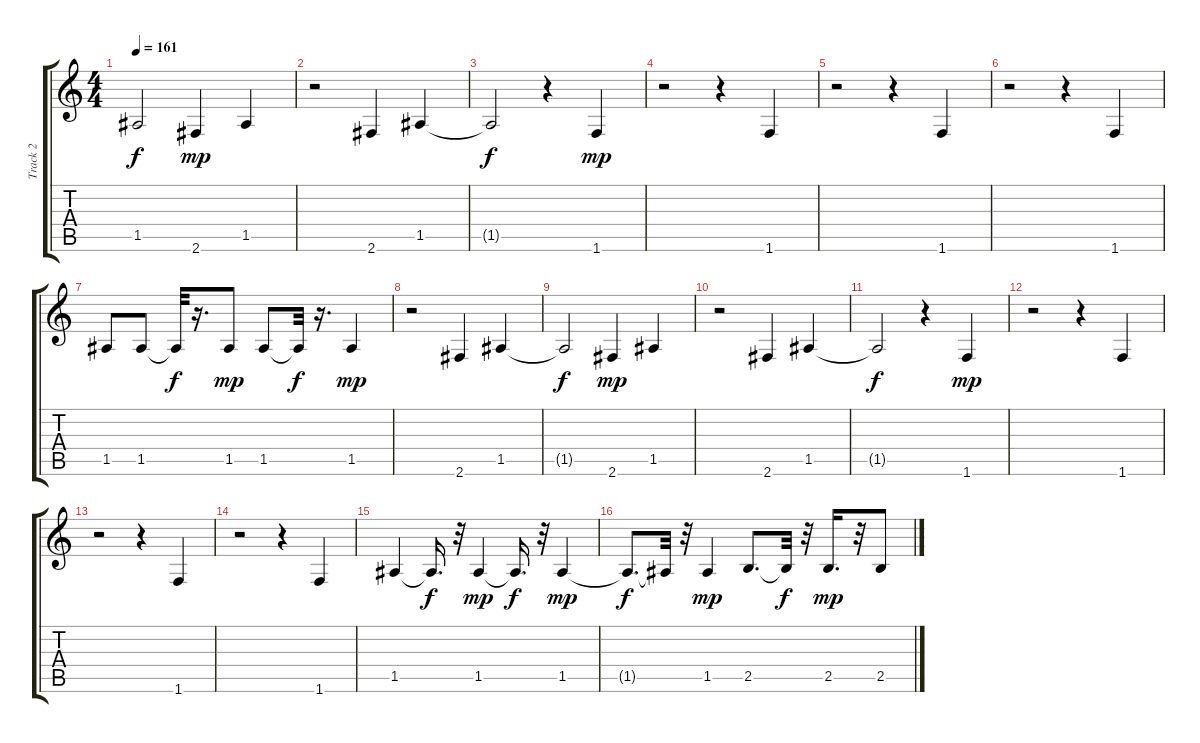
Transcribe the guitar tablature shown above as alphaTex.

\track ("Track 2" "Track 2") {instrument acousticbass}
\staff {score tabs}
\tuning (E4 B3 G3 D3 A2 E2) {hide}
\ts (4 4)
\tempo 161
\clef g2
\ks c
1.5{t}.2{dy f} 2.6.4{dy mp} 1.5.4 |
r.2 2.6.4 1.5.4 |
1.5{t}.2{dy f} r.4 1.6.4{dy mp} |
r.2 r.4 1.6.4 |
r.2 r.4 1.6.4 |
r.2 r.4 1.6.4 |
1.5.8 1.5.8 1.5{t}.32{dy f} r.16{d} 1.5.8{dy mp} 1.5.8 1.5{t}.32{dy f} r.16{d} 1.5.4{dy mp} |
r.2 2.6.4 1.5.4 |
1.5{t}.2{dy f} 2.6.4{dy mp} 1.5.4 |
r.2 2.6.4 1.5.4 |
1.5{t}.2{dy f} r.4 1.6.4{dy mp} |
r.2 r.4 1.6.4 |
r.2 r.4 1.6.4 |
r.2 r.4 1.6.4 |
1.5.4 1.5{t}.16{d dy f} r.32 1.5.4{dy mp} 1.5{t}.16{d dy f} r.32 1.5.4{dy mp} |
1.5{t}.8{d dy f} 1.5{t}.32 r.32 1.5.4{dy mp} 2.5.8{d} 2.5{t}.32{dy f} r.32 2.5.16{d dy mp} r.32 2.5.8
